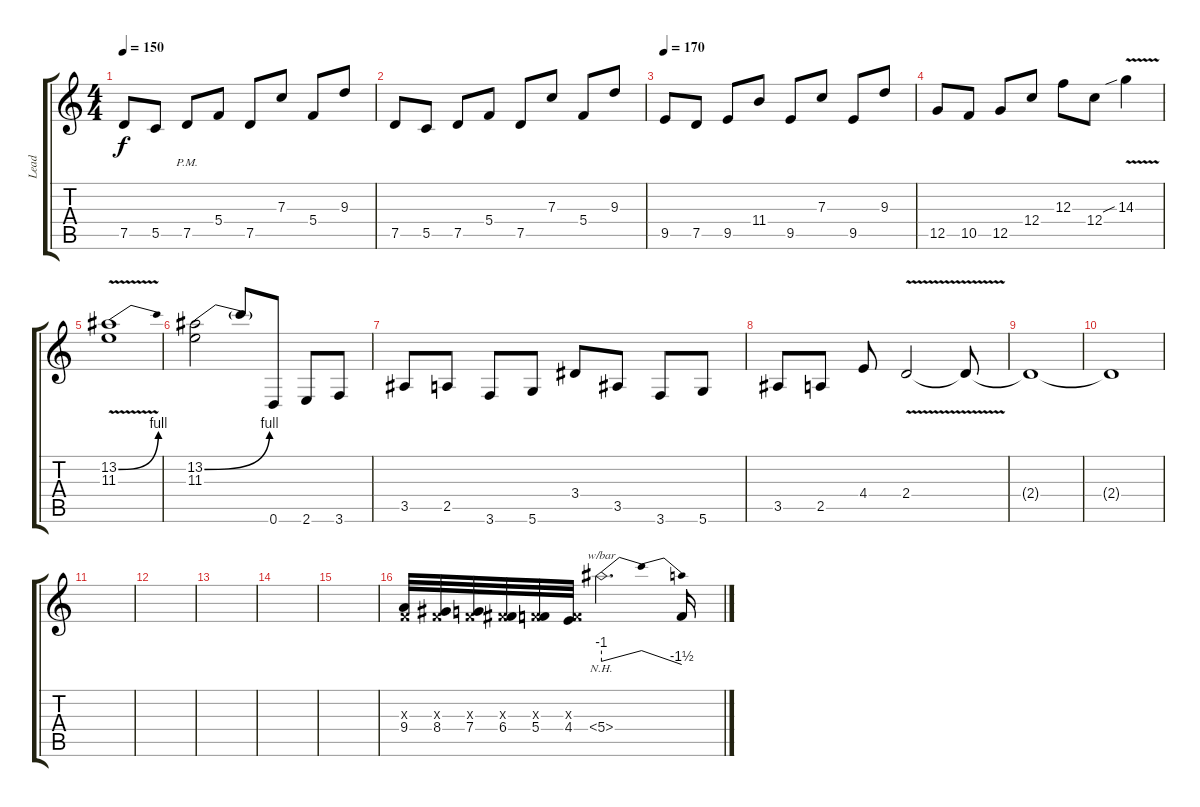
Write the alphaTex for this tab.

\track ("Lead " "Lead ") {instrument distortionguitar}
\staff {score tabs}
\tuning (D4 A3 F3 C3 G2 D2) {hide}
\ts (4 4)
\tempo 150
\clef g2
\ks c
7.5.8{dy f} 5.5.8 7.5{pm}.8 5.4.8 7.5.8 7.3.8 5.4.8 9.3.8 |
7.5.8 5.5.8 7.5.8 5.4.8 7.5.8 7.3.8 5.4.8 9.3.8 |
\tempo 170
9.5.8 7.5.8 9.5.8 11.4.8 9.5.8 7.3.8 9.5.8 9.3.8 |
12.5.8 10.5.8 12.5.8 12.4.8 12.3.8 12.4.8 14.3{v sib}.4 |
(13.2{be (bend 0 0 60 4) v} 11.3).1{balance 14 instrument distortionguitar} |
(13.2{be (bend 0 0 60 4)} 11.3).2 13.2{t}.8 0.6.8 2.6.8 3.6.8 |
3.5.8 2.5.8 3.6.8 5.6.8 3.4.8 3.5.8 3.6.8 5.6.8 |
3.5.8 2.5.8 4.4.8 2.4{v}.2 2.4{t}.8 |
2.4{t}.1 |
2.4{t}.1 |
|
|
|
|
|
(0.3{x} 9.4).32{instrument guitarfretnoise} (0.3{x} 8.4).32 (0.3{x} 7.4).32 (0.3{x} 6.4).32 (0.3{x} 5.4).32 (0.3{x} 4.4).32 5.4{nh}.2{d tbe (dip default 0 -4 10 0 30 0 60 -6) instrument distortionguitar} 5.4{t}.16
